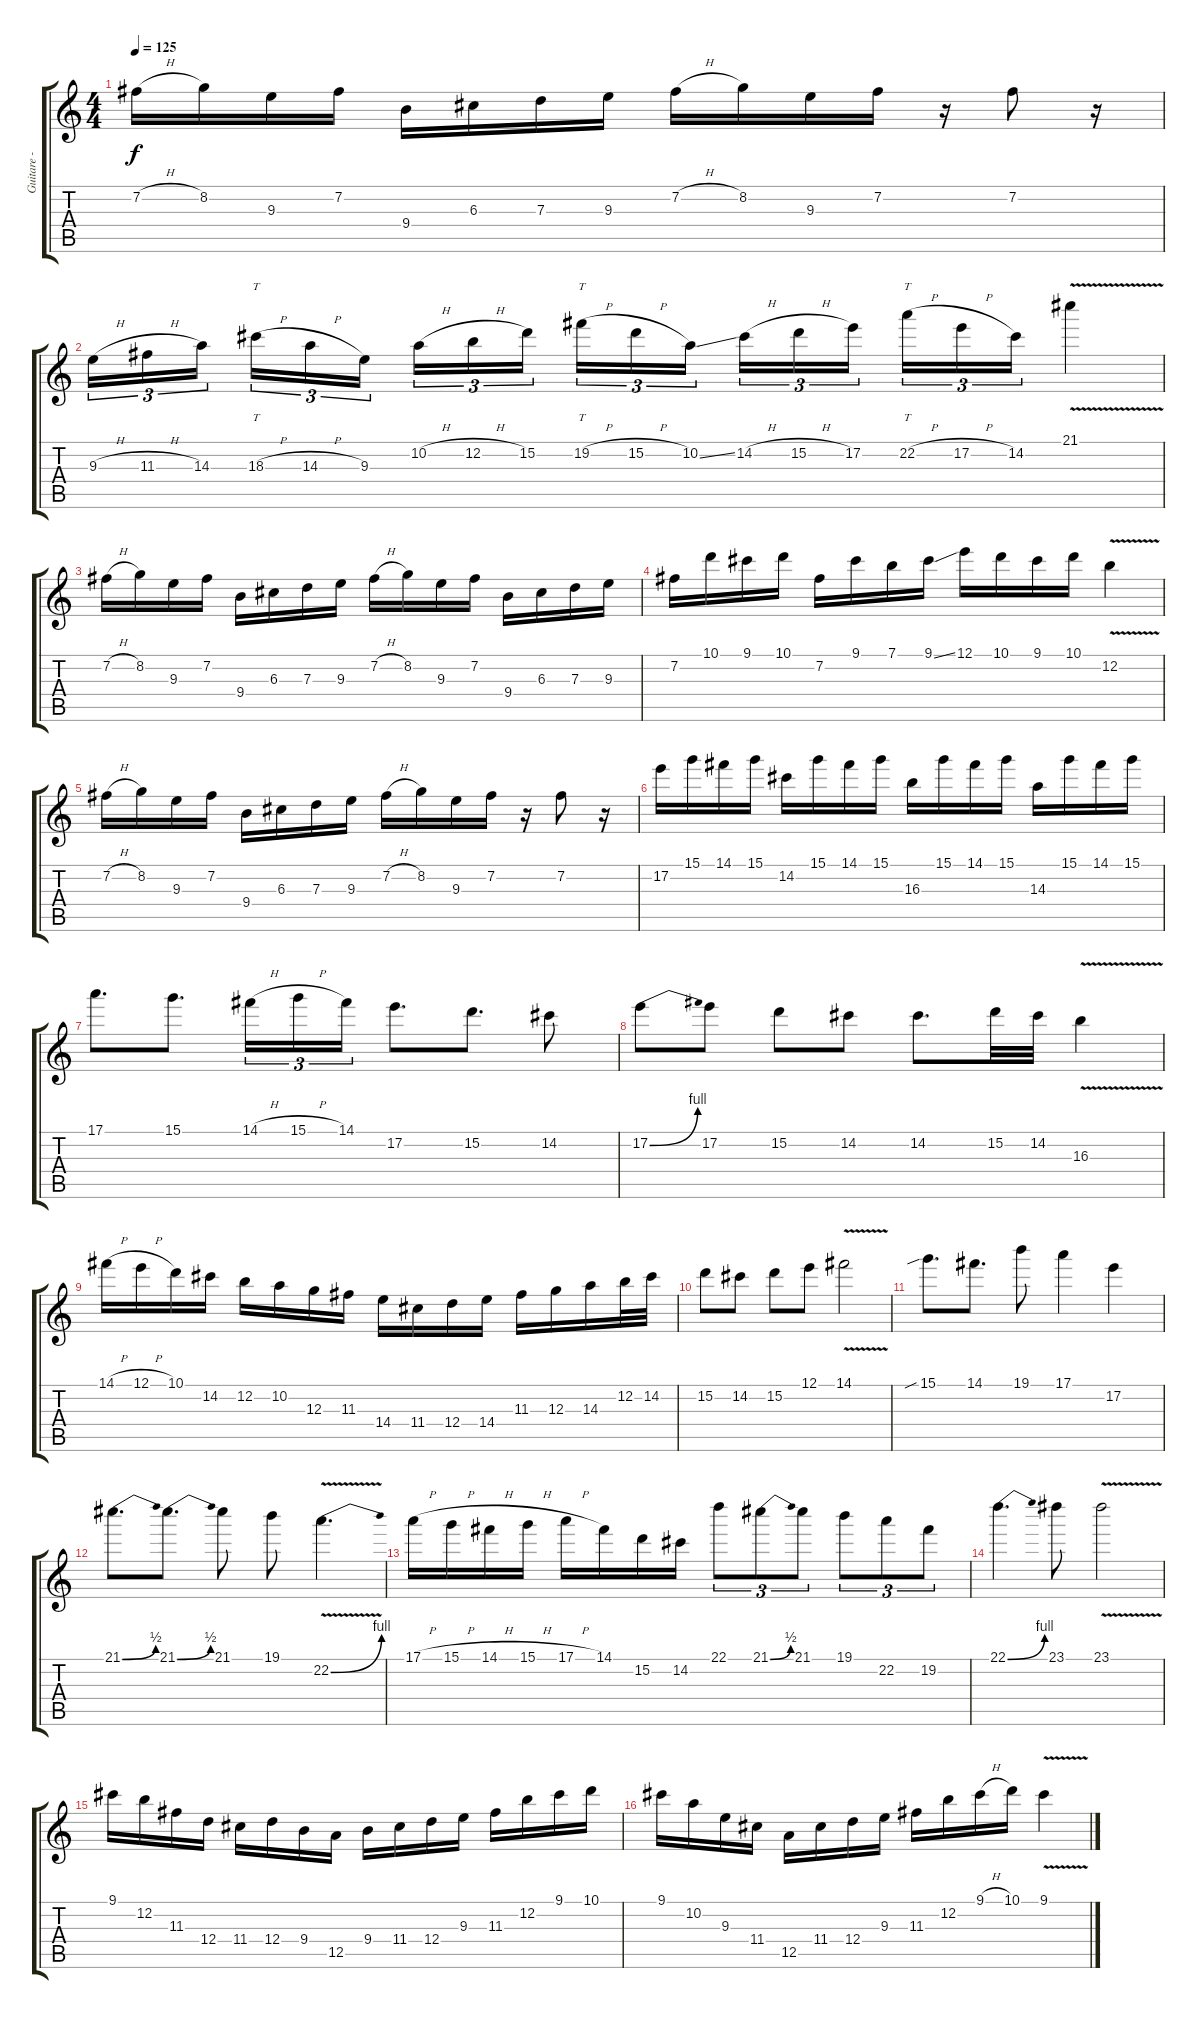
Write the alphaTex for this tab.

\track ("Guitare - Vinnie Moore" "Guitare - ") {instrument overdrivenguitar}
\staff {score tabs}
\tuning (E4 B3 G3 D3 A2 E2) {hide}
\ts (4 4)
\tempo 125
\clef g2
\ks c
7.2{h}.16{dy f} 8.2.16 9.3.16 7.2.16 9.4.16 6.3.16 7.3.16 9.3.16 7.2{h}.16 8.2.16 9.3.16 7.2.16 r.16 7.2.8 r.16 |
9.3{h}.16{tu (3 2)} 11.3{h}.16{tu (3 2)} 14.3.16{tu (3 2) beam splitsecondary} 18.3{h}.16{tt tu (3 2)} 14.3{h}.16{tu (3 2)} 9.3.16{tu (3 2)} 10.2{h}.16{tu (3 2)} 12.2{h}.16{tu (3 2)} 15.2.16{tu (3 2) beam splitsecondary} 19.2{h}.16{tt tu (3 2)} 15.2{h}.16{tu (3 2)} 10.2{ss}.16{tu (3 2)} 14.2{h}.16{tu (3 2)} 15.2{h}.16{tu (3 2)} 17.2.16{tu (3 2) beam splitsecondary} 22.2{h}.16{tt tu (3 2)} 17.2{h}.16{tu (3 2)} 14.2.16{tu (3 2)} 21.1{v}.4 |
7.2{h}.16 8.2.16 9.3.16 7.2.16 9.4.16 6.3.16 7.3.16 9.3.16 7.2{h}.16 8.2.16 9.3.16 7.2.16 9.4.16 6.3.16 7.3.16 9.3.16 |
7.2.16 10.1.16 9.1.16 10.1.16 7.2.16 9.1.16 7.1.16 9.1{ss}.16 12.1.16 10.1.16 9.1.16 10.1.16 12.2{v}.4 |
7.2{h}.16 8.2.16 9.3.16 7.2.16 9.4.16 6.3.16 7.3.16 9.3.16 7.2{h}.16 8.2.16 9.3.16 7.2.16 r.16 7.2.8 r.16 |
17.2.16 15.1.16 14.1.16 15.1.16 14.2.16 15.1.16 14.1.16 15.1.16 16.3.16 15.1.16 14.1.16 15.1.16 14.3.16 15.1.16 14.1.16 15.1.16 |
17.1.8{d} 15.1.8{d} 14.1{h}.16{tu (3 2)} 15.1{h}.16{tu (3 2)} 14.1.16{tu (3 2)} 17.2.8{d} 15.2.8{d} 14.2.8 |
17.2{be (bend 0 0 60 4)}.8 17.2.8 15.2.8 14.2.8 14.2.8{d} 15.2.32 14.2.32 16.3{v}.4 |
14.1{h}.16 12.1{h}.16 10.1.16 14.2.16 12.2.16 10.2.16 12.3.16 11.3.16 14.4.16 11.4.16 12.4.16 14.4.16 11.3.16 12.3.16 14.3.16 12.2.32 14.2.32 |
15.2.8 14.2.8 15.2.8 12.1.8 14.1{v}.2 |
15.1{sib}.8{d} 14.1.8{d} 19.1.8 17.1.4 17.2.4 |
21.1{be (bend 0 0 60 2)}.8{d} 21.1{be (bend 0 0 60 2)}.8{d} 21.1.8 19.1.8 22.2{be (bend 0 0 60 4) v}.4{d} |
17.1{h}.16 15.1{h}.16 14.1{h}.16 15.1{h}.16 17.1{h}.16 14.1.16 15.2.16 14.2.16 22.1.8{tu (3 2)} 21.1{be (bend 0 0 60 2)}.8{tu (3 2)} 21.1.8{tu (3 2)} 19.1.8{tu (3 2)} 22.2.8{tu (3 2)} 19.2.8{tu (3 2)} |
22.1{be (bend 0 0 60 4)}.4{d} 23.1.8 23.1{v}.2 |
9.1.16 12.2.16 11.3.16 12.4.16 11.4.16 12.4.16 9.4.16 12.5.16 9.4.16 11.4.16 12.4.16 9.3.16 11.3.16 12.2.16 9.1.16 10.1.16 |
9.1.16 10.2.16 9.3.16 11.4.16 12.5.16 11.4.16 12.4.16 9.3.16 11.3.16 12.2.16 9.1{h}.16 10.1.16 9.1{v}.4
